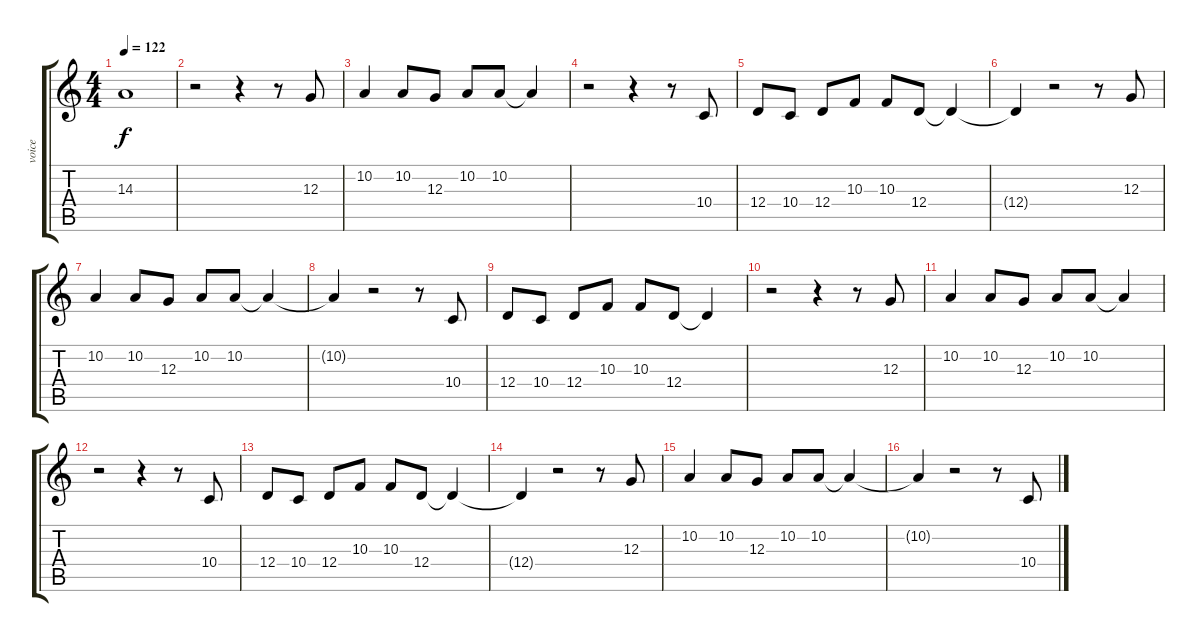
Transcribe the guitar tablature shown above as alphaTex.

\track ("voice" "voice") {instrument voiceoohs}
\staff {score tabs}
\tuning (E4 B3 G3 D3 A2 E2) {hide}
\ts (4 4)
\tempo 122
\clef g2
\ks c
14.3{t}.1{dy f} |
r.2 r.4 r.8 12.3.8 |
10.2.4 10.2.8 12.3.8 10.2.8 10.2.8 10.2{t}.4 |
r.2 r.4 r.8 10.4.8 |
12.4.8 10.4.8 12.4.8 10.3.8 10.3.8 12.4.8 12.4{t}.4 |
12.4{t}.4 r.2 r.8 12.3.8 |
10.2.4 10.2.8 12.3.8 10.2.8 10.2.8 10.2{t}.4 |
10.2{t}.4 r.2 r.8 10.4.8 |
12.4.8 10.4.8 12.4.8 10.3.8 10.3.8 12.4.8 12.4{t}.4 |
r.2 r.4 r.8 12.3.8 |
10.2.4 10.2.8 12.3.8 10.2.8 10.2.8 10.2{t}.4 |
r.2 r.4 r.8 10.4.8 |
12.4.8 10.4.8 12.4.8 10.3.8 10.3.8 12.4.8 12.4{t}.4 |
12.4{t}.4 r.2 r.8 12.3.8 |
10.2.4 10.2.8 12.3.8 10.2.8 10.2.8 10.2{t}.4 |
10.2{t}.4 r.2 r.8 10.4.8
